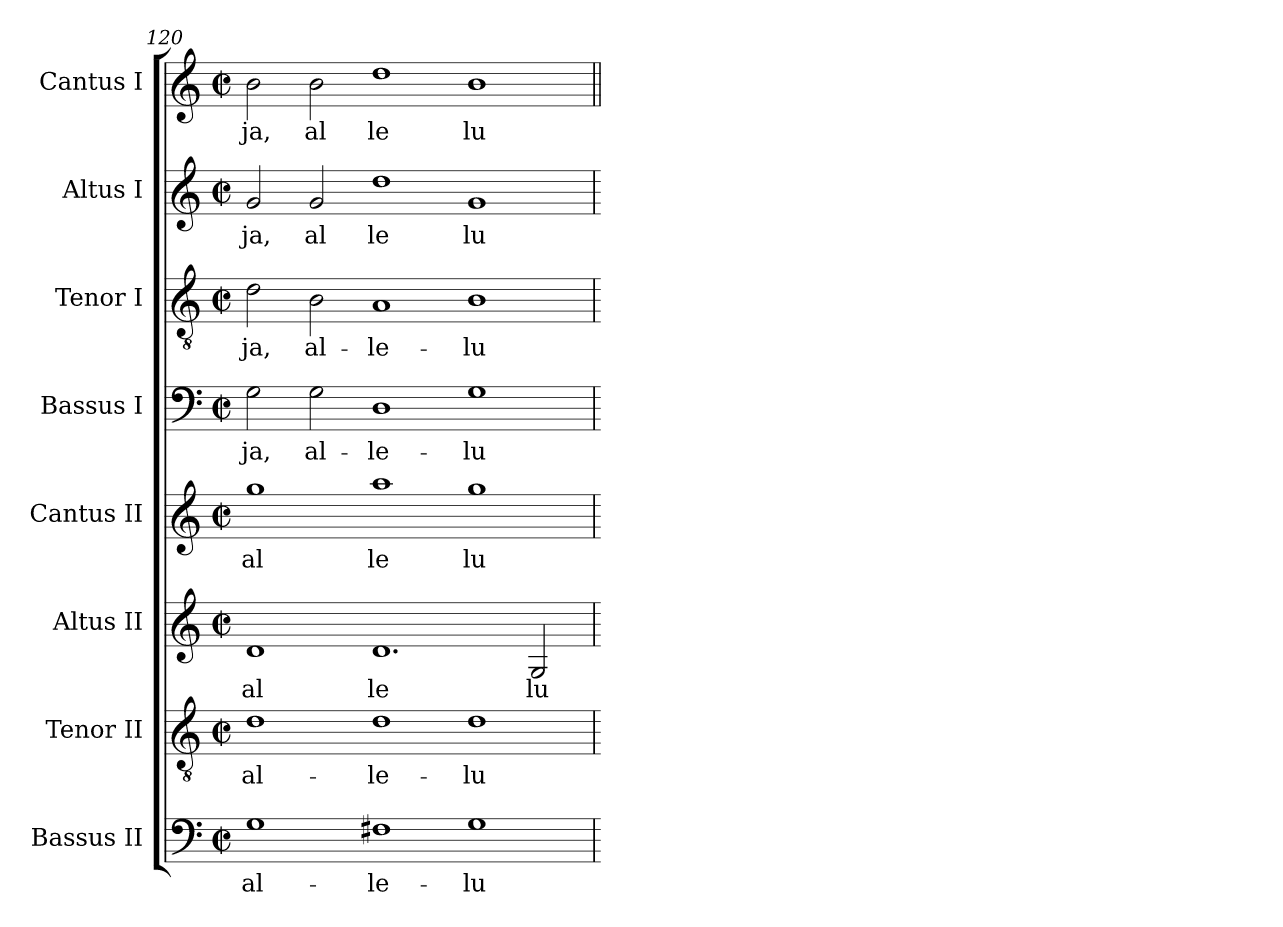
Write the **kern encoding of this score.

**kern	**text	**kern	**text	**kern	**text	**kern	**text	**kern	**text	**kern	**text	**kern	**text	**kern	**text
*part8	*part8	*part7	*part7	*part6	*part6	*part5	*part5	*part4	*part4	*part3	*part3	*part2	*part2	*part1	*part1
*staff8	*staff8	*staff7	*staff7	*staff6	*staff6	*staff5	*staff5	*staff4	*staff4	*staff3	*staff3	*staff2	*staff2	*staff1	*staff1
*I"Bassus II	*	*I"Tenor II	*	*I"Altus II	*	*I"Cantus II	*	*I"Bassus I	*	*I"Tenor I	*	*I"Altus I	*	*I"Cantus I	*
!!LO:PB:g=z
*clefF4	*	*clefGv2	*	*clefG2	*	*clefG2	*	*clefF4	*	*clefGv2	*	*clefG2	*	*clefG2	*
*M2/2	*	*M2/2	*	*M2/2	*	*M2/2	*	*M2/2	*	*M2/2	*	*M2/2	*	*M2/2	*
*met(c|)	*	*met(c|)	*	*met(c|)	*	*met(c|)	*	*met(c|)	*	*met(c|)	*	*met(c|)	*	*met(c|)	*
=120	=120	=120	=120	=120	=120	=120	=120	=120	=120	=120	=120	=120	=120	=120	=120
!	!LO:LY:b:cj	!	!LO:LY:b:cj	!	!LO:LY:b:cj	!	!LO:LY:b:cj	!	!LO:LY:b:cj	!	!LO:LY:b:cj	!	!LO:LY:b:cj	!	!LO:LY:b:cj
1G	al-	1d	al-	1d	al	1gg	al	2G\	-ja,	2d\	-ja,	2g/	ja,	2b\	ja,
!	!	!	!	!	!	!	!	!	!LO:LY:b:cj	!	!LO:LY:b:cj	!	!LO:LY:b:cj	!	!LO:LY:b:cj
.	.	.	.	.	.	.	.	2G\	al-	2B\	al-	2g/	al	2b\	al
!	!LO:LY:b:cj	!	!LO:LY:b:cj	!	!LO:LY:b:cj	!	!LO:LY:b:cj	!	!LO:LY:b:cj	!	!LO:LY:b:cj	!	!LO:LY:b:cj	!	!LO:LY:b:cj
1F#X	-le-	1d	-le-	1.d	le	1aa	le	1D	-le-	1A	-le-	1dd	le	1dd	le
!	!LO:LY:b:cj	!	!LO:LY:b:cj	!	!	!	!LO:LY:b:cj	!	!LO:LY:b:cj	!	!LO:LY:b:cj	!	!LO:LY:b:cj	!	!LO:LY:b:cj
1G	-lu-	1d	-lu-	.	.	1gg	lu	1G	-lu-	1B	-lu-	1g	lu	1b	lu
!	!	!	!	!	!LO:LY:b:cj	!	!	!	!	!	!	!	!	!	!
.	.	.	.	2G/	lu	.	.	.	.	.	.	.	.	.	.
=	=||	=	=||	=	=||	=	=||	=	=||	=	=||	=	=||	=||	=||
*-	*-	*-	*-	*-	*-	*-	*-	*-	*-	*-	*-	*-	*-	*-	*-
